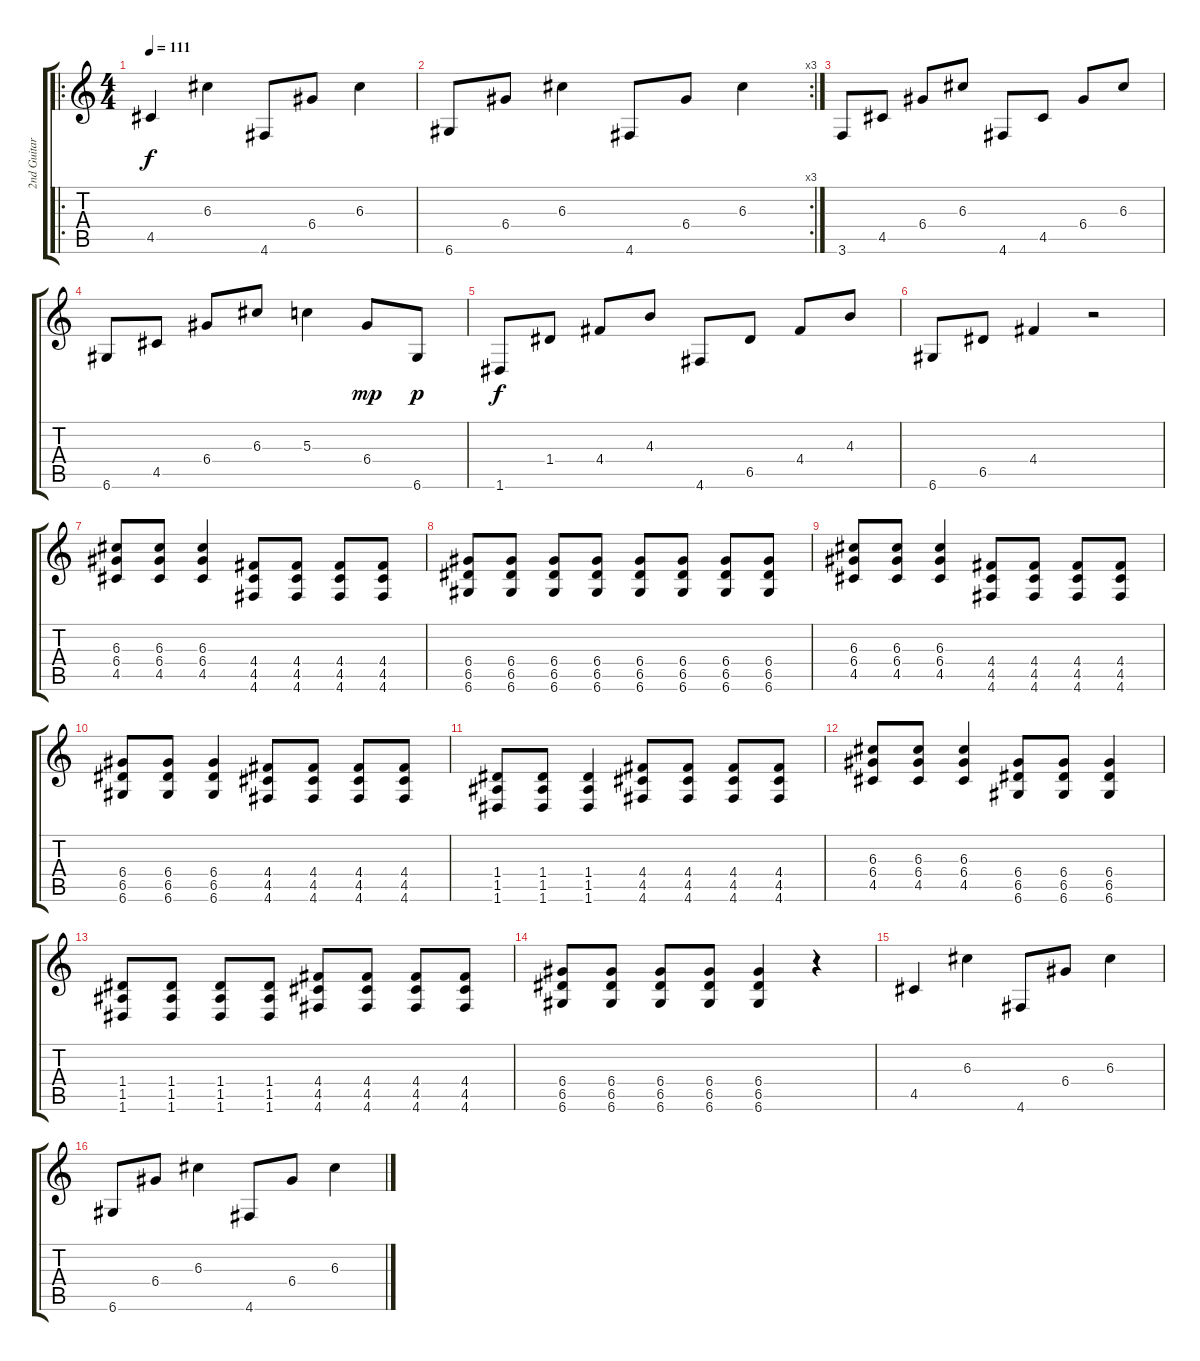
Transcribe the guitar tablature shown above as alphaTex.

\track ("2nd Guitar" "2nd Guitar") {instrument electricguitarclean}
\staff {score tabs}
\tuning (E4 B3 G3 D3 A2 D2) {hide}
\ro
\ts (4 4)
\tempo 111
\clef g2
\ks c
4.5.4{dy f instrument electricguitarclean} 6.3.4 4.6.8 6.4.8 6.3.4 |
\rc 3
6.6.8 6.4.8 6.3.4 4.6.8 6.4.8 6.3.4 |
3.6.8 4.5.8 6.4.8 6.3.8 4.6.8 4.5.8 6.4.8 6.3.8 |
6.6.8 4.5.8 6.4.8 6.3.8 5.3.4 6.4.8{dy mp} 6.6.8{dy p} |
1.6.8{dy f} 1.4.8 4.4.8 4.3.8 4.6.8 6.5.8 4.4.8 4.3.8 |
6.6.8 6.5.8 4.4.4 r.2 |
(6.3 6.4 4.5).8 (6.3 6.4 4.5).8 (6.3 6.4 4.5).4 (4.4 4.5 4.6).8 (4.4 4.5 4.6).8 (4.4 4.5 4.6).8 (4.4 4.5 4.6).8 |
(6.4 6.5 6.6).8 (6.4 6.5 6.6).8 (6.4 6.5 6.6).8 (6.4 6.5 6.6).8 (6.4 6.5 6.6).8 (6.4 6.5 6.6).8 (6.4 6.5 6.6).8 (6.4 6.5 6.6).8 |
(6.3 6.4 4.5).8 (6.3 6.4 4.5).8 (6.3 6.4 4.5).4 (4.4 4.5 4.6).8 (4.4 4.5 4.6).8 (4.4 4.5 4.6).8 (4.4 4.5 4.6).8 |
(6.4 6.5 6.6).8 (6.4 6.5 6.6).8 (6.4 6.5 6.6).4 (4.4 4.5 4.6).8 (4.4 4.5 4.6).8 (4.4 4.5 4.6).8 (4.4 4.5 4.6).8 |
(1.4 1.5 1.6).8 (1.4 1.5 1.6).8 (1.4 1.5 1.6).4 (4.4 4.5 4.6).8 (4.4 4.5 4.6).8 (4.4 4.5 4.6).8 (4.4 4.5 4.6).8 |
(6.3 6.4 4.5).8 (6.3 6.4 4.5).8 (6.3 6.4 4.5).4 (6.4 6.5 6.6).8 (6.4 6.5 6.6).8 (6.4 6.5 6.6).4 |
(1.4 1.5 1.6).8 (1.4 1.5 1.6).8 (1.4 1.5 1.6).8 (1.4 1.5 1.6).8 (4.4 4.5 4.6).8 (4.4 4.5 4.6).8 (4.4 4.5 4.6).8 (4.4 4.5 4.6).8 |
(6.4 6.5 6.6).8 (6.4 6.5 6.6).8 (6.4 6.5 6.6).8 (6.4 6.5 6.6).8 (6.4 6.5 6.6).4 r.4 |
4.5.4 6.3.4 4.6.8 6.4.8 6.3.4 |
6.6.8 6.4.8 6.3.4 4.6.8 6.4.8 6.3.4
